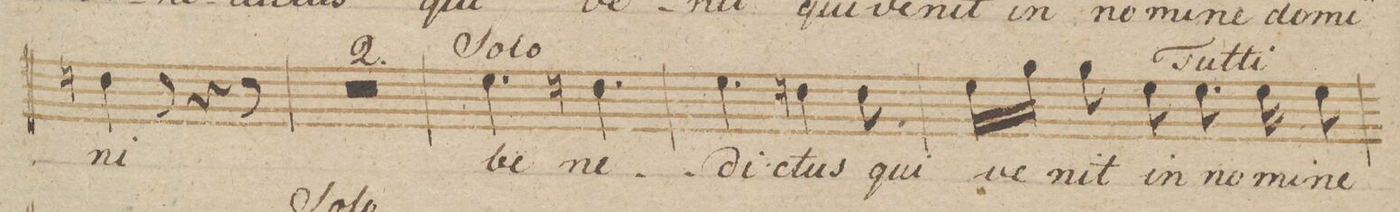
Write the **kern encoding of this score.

**kern	**text
*I"Alto.	*
*clefC3	*
*k[b-e-]	*
*M6/8	*
4en\	-ni
8r	.
4r	.
8r	.
=29	=29
1.r	.
=30	=30
=31	=31
4.f\	be-
4.en\	-ne-
=32	=32
4.f\	-di-
4en\	-ctus
8e\	qui
=33	=33
16f\LL	ve-
16a\JJ	.
8a\	-nit
8f\	in
8.f\	no-
16f\	-mi-
8f\	-ne
=34	=34
*-	*-
